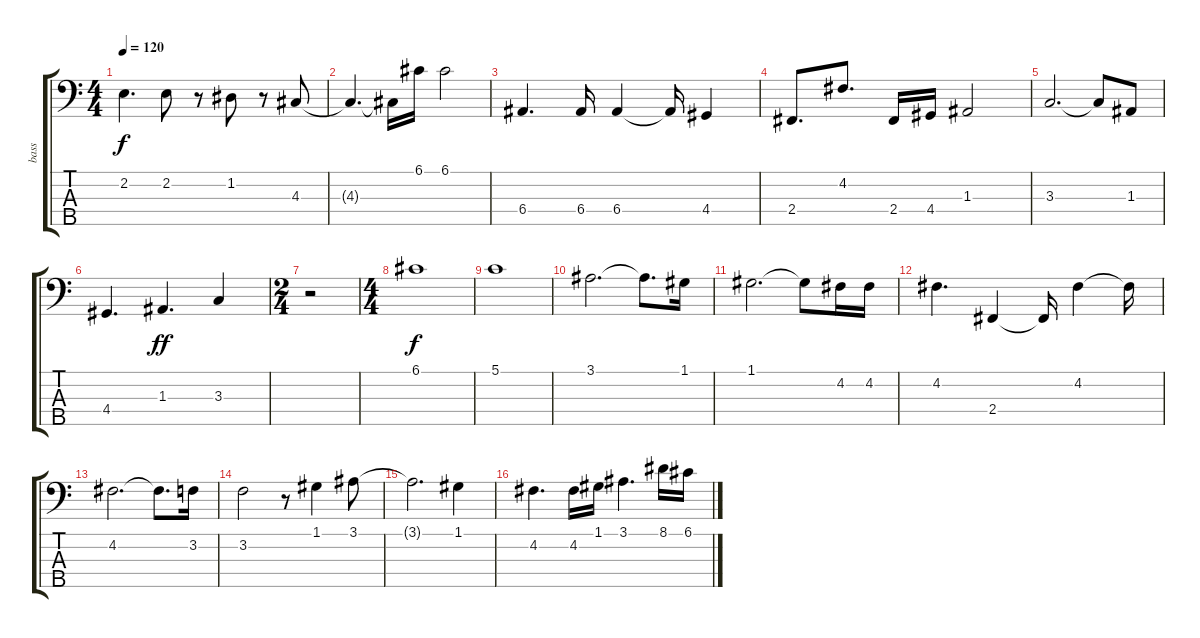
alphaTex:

\track ("bass" "bass") {instrument fretlessbass}
\staff {score tabs}
\tuning (G2 D2 A1 E1 B0) {hide}
\ts (4 4)
\tempo 120
\clef f4
\ks c
2.2.4{d dy f} 2.2.8 r.8 1.2.8 r.8 4.3.8 |
4.3{t}.4{d} 4.3{t}.16 6.1.16 6.1.2 |
6.4.4{d} 6.4.16 6.4.4 6.4{t}.16 4.4.4 |
2.4.8{d} 4.2.8{d} 2.4.16 4.4.16 1.3.2 |
3.3.2{d} 3.3{t}.8 1.3.8 |
4.4.4{d} 1.3.4{d dy ff} 3.3.4 |
\ts (2 4)
r.2 |
\ts (4 4)
6.1.1{dy f} |
5.1.1 |
3.1.2{d} 3.1{t}.8{d} 1.1.16 |
1.1.2{d} 1.1{t}.8 4.2.16 4.2.16 |
4.2.4{d} 2.4.4 2.4{t}.16 4.2.4 4.2{t}.16 |
4.2.2{d} 4.2{t}.8{d} 3.2.16 |
3.2.2 r.8 1.1.4 3.1.8 |
3.1{t}.2{d} 1.1.4 |
4.2.4{d} 4.2.16 1.1.16 3.1.4{d} 8.1.16 6.1.16
